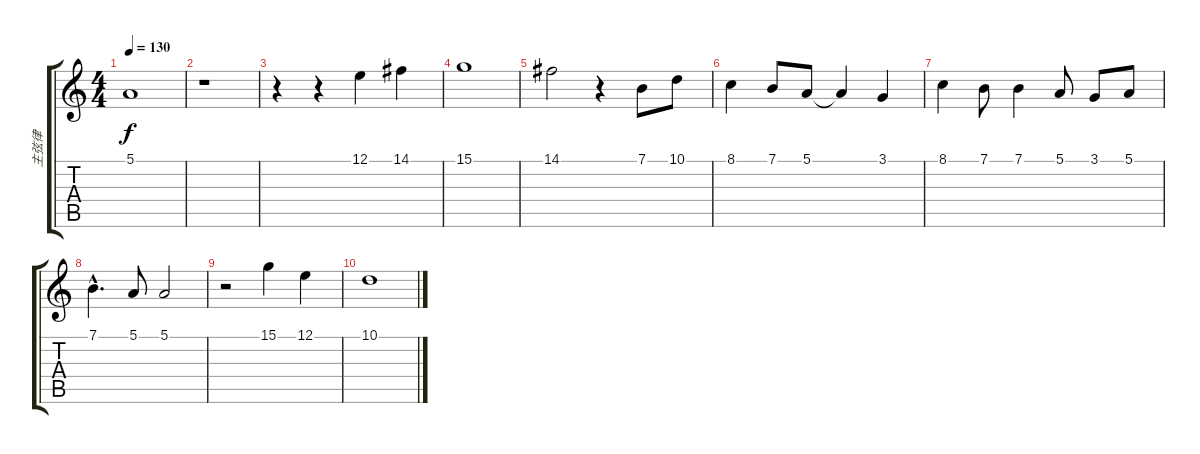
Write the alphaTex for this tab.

\track ("主弦律" "主弦律") {instrument clarinet}
\staff {score tabs}
\tuning (E4 B3 G3 D3 A2 E2) {hide}
\ts (4 4)
\tempo 130
\clef g2
\ks c
5.1{t}.1{dy f} |
r.1 |
r.4 r.4 12.1.4 14.1.4 |
15.1.1 |
14.1.2 r.4 7.1.8 10.1.8 |
8.1.4 7.1.8 5.1.8 5.1{t}.4 3.1.4 |
8.1.4 7.1.8 7.1.4 5.1.8 3.1.8 5.1.8 |
7.1{hac}.4{d} 5.1.8 5.1.2 |
r.2 15.1.4 12.1.4 |
10.1.1
